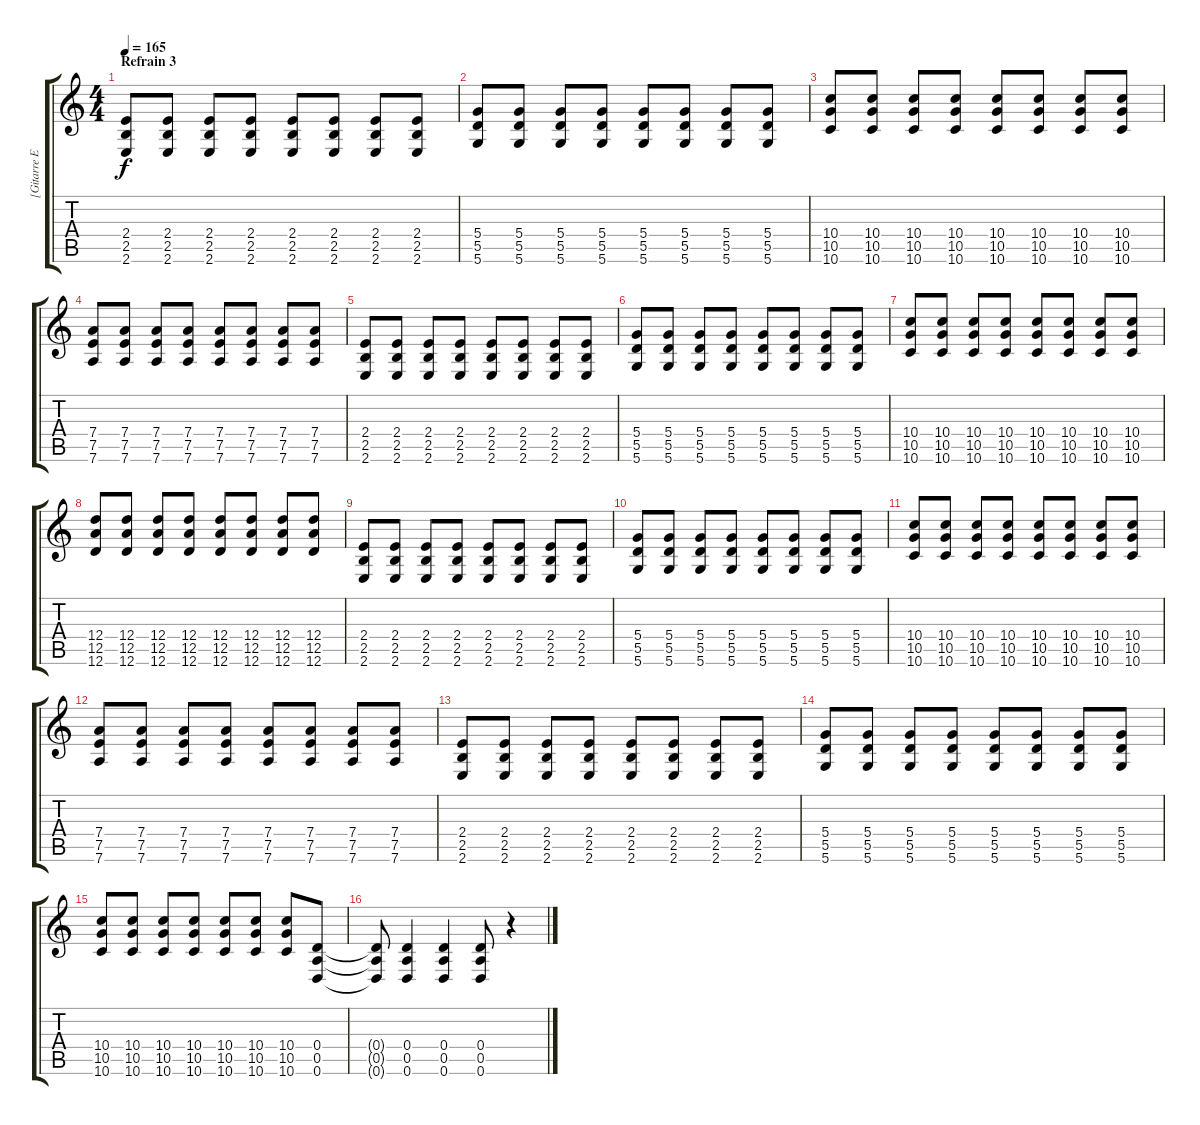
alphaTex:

\track ("[Gitarre Effekt]" "[Gitarre E") {instrument distortionguitar}
\staff {score tabs}
\tuning (E4 B3 G3 D3 A2 D2) {hide}
\ts (4 4)
\section ("" "Refrain 3")
\tempo 165
\clef g2
\ks c
(2.4 2.5 2.6).8{dy f volume 14 instrument distortionguitar} (2.4 2.5 2.6).8 (2.4 2.5 2.6).8 (2.4 2.5 2.6).8 (2.4 2.5 2.6).8 (2.4 2.5 2.6).8 (2.4 2.5 2.6).8 (2.4 2.5 2.6).8 |
(5.4 5.5 5.6).8 (5.4 5.5 5.6).8 (5.4 5.5 5.6).8 (5.4 5.5 5.6).8 (5.4 5.5 5.6).8 (5.4 5.5 5.6).8 (5.4 5.5 5.6).8 (5.4 5.5 5.6).8 |
(10.4 10.5 10.6).8 (10.4 10.5 10.6).8 (10.4 10.5 10.6).8 (10.4 10.5 10.6).8 (10.4 10.5 10.6).8 (10.4 10.5 10.6).8 (10.4 10.5 10.6).8 (10.4 10.5 10.6).8 |
(7.4 7.5 7.6).8 (7.4 7.5 7.6).8 (7.4 7.5 7.6).8 (7.4 7.5 7.6).8 (7.4 7.5 7.6).8 (7.4 7.5 7.6).8 (7.4 7.5 7.6).8 (7.4 7.5 7.6).8 |
(2.4 2.5 2.6).8 (2.4 2.5 2.6).8 (2.4 2.5 2.6).8 (2.4 2.5 2.6).8 (2.4 2.5 2.6).8 (2.4 2.5 2.6).8 (2.4 2.5 2.6).8 (2.4 2.5 2.6).8 |
(5.4 5.5 5.6).8 (5.4 5.5 5.6).8 (5.4 5.5 5.6).8 (5.4 5.5 5.6).8 (5.4 5.5 5.6).8 (5.4 5.5 5.6).8 (5.4 5.5 5.6).8 (5.4 5.5 5.6).8 |
(10.4 10.5 10.6).8 (10.4 10.5 10.6).8 (10.4 10.5 10.6).8 (10.4 10.5 10.6).8 (10.4 10.5 10.6).8 (10.4 10.5 10.6).8 (10.4 10.5 10.6).8 (10.4 10.5 10.6).8 |
(12.4 12.5 12.6).8 (12.4 12.5 12.6).8 (12.4 12.5 12.6).8 (12.4 12.5 12.6).8 (12.4 12.5 12.6).8 (12.4 12.5 12.6).8 (12.4 12.5 12.6).8 (12.4 12.5 12.6).8 |
(2.4 2.5 2.6).8 (2.4 2.5 2.6).8 (2.4 2.5 2.6).8 (2.4 2.5 2.6).8 (2.4 2.5 2.6).8 (2.4 2.5 2.6).8 (2.4 2.5 2.6).8 (2.4 2.5 2.6).8 |
(5.4 5.5 5.6).8 (5.4 5.5 5.6).8 (5.4 5.5 5.6).8 (5.4 5.5 5.6).8 (5.4 5.5 5.6).8 (5.4 5.5 5.6).8 (5.4 5.5 5.6).8 (5.4 5.5 5.6).8 |
(10.4 10.5 10.6).8 (10.4 10.5 10.6).8 (10.4 10.5 10.6).8 (10.4 10.5 10.6).8 (10.4 10.5 10.6).8 (10.4 10.5 10.6).8 (10.4 10.5 10.6).8 (10.4 10.5 10.6).8 |
(7.4 7.5 7.6).8 (7.4 7.5 7.6).8 (7.4 7.5 7.6).8 (7.4 7.5 7.6).8 (7.4 7.5 7.6).8 (7.4 7.5 7.6).8 (7.4 7.5 7.6).8 (7.4 7.5 7.6).8 |
(2.4 2.5 2.6).8 (2.4 2.5 2.6).8 (2.4 2.5 2.6).8 (2.4 2.5 2.6).8 (2.4 2.5 2.6).8 (2.4 2.5 2.6).8 (2.4 2.5 2.6).8 (2.4 2.5 2.6).8 |
(5.4 5.5 5.6).8 (5.4 5.5 5.6).8 (5.4 5.5 5.6).8 (5.4 5.5 5.6).8 (5.4 5.5 5.6).8 (5.4 5.5 5.6).8 (5.4 5.5 5.6).8 (5.4 5.5 5.6).8 |
(10.4 10.5 10.6).8 (10.4 10.5 10.6).8 (10.4 10.5 10.6).8 (10.4 10.5 10.6).8 (10.4 10.5 10.6).8 (10.4 10.5 10.6).8 (10.4 10.5 10.6).8 (0.4 0.5 0.6).8 |
(0.4{t} 0.5{t} 0.6{t}).8 (0.4 0.5 0.6).4 (0.4 0.5 0.6).4 (0.4 0.5 0.6).8 r.4
